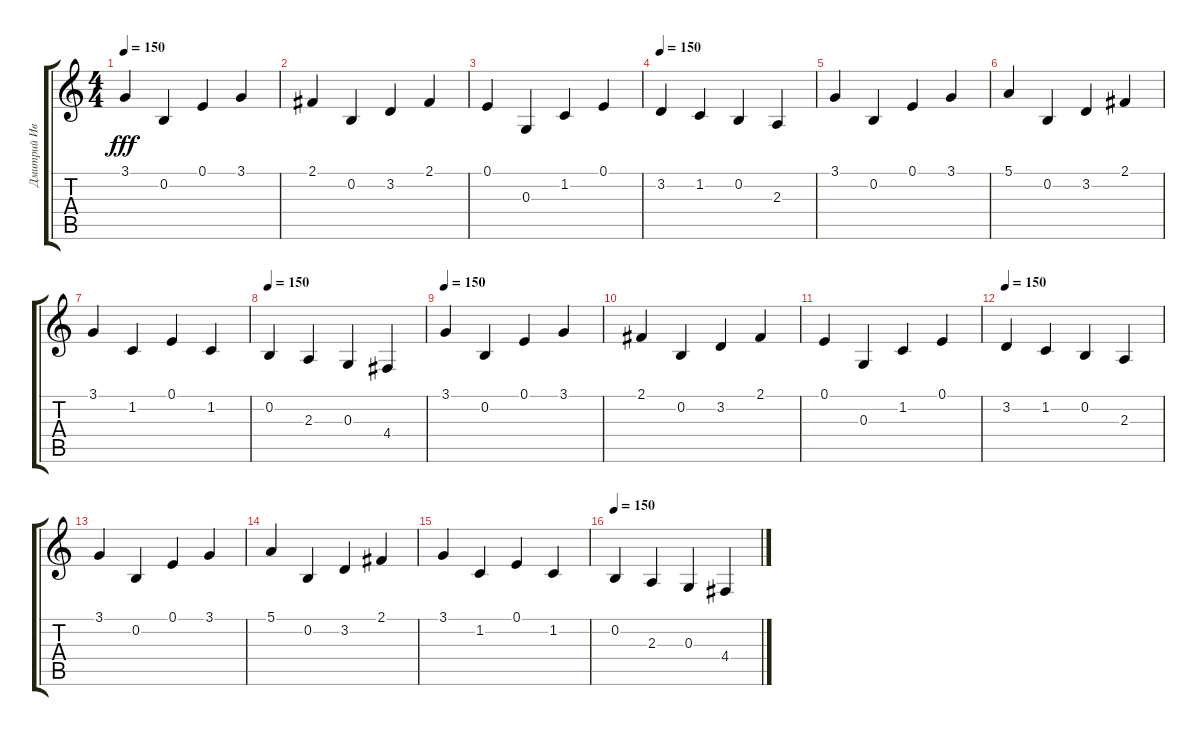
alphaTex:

\track ("Дмитрий Иванов" "Дмитрий Ив") {instrument brightacousticpiano}
\staff {score tabs}
\tuning (E4 B3 G3 D3 A2 E2) {hide}
\ts (4 4)
\tempo 150
\clef g2
\ks c
3.1.4{dy fff} 0.2.4 0.1.4 3.1.4 |
2.1.4 0.2.4 3.2.4 2.1.4 |
0.1.4 0.3.4 1.2.4 0.1.4 |
\tempo 150
3.2.4 1.2.4 0.2.4 2.3.4 |
3.1.4 0.2.4 0.1.4 3.1.4 |
5.1.4 0.2.4 3.2.4 2.1.4 |
3.1.4 1.2.4 0.1.4 1.2.4 |
\tempo 150
0.2.4 2.3.4 0.3.4 4.4.4 |
\tempo 150
3.1.4 0.2.4 0.1.4 3.1.4 |
2.1.4 0.2.4 3.2.4 2.1.4 |
0.1.4 0.3.4 1.2.4 0.1.4 |
\tempo 150
3.2.4 1.2.4 0.2.4 2.3.4 |
3.1.4 0.2.4 0.1.4 3.1.4 |
5.1.4 0.2.4 3.2.4 2.1.4 |
3.1.4 1.2.4 0.1.4 1.2.4 |
\tempo 150
0.2.4 2.3.4 0.3.4 4.4.4
